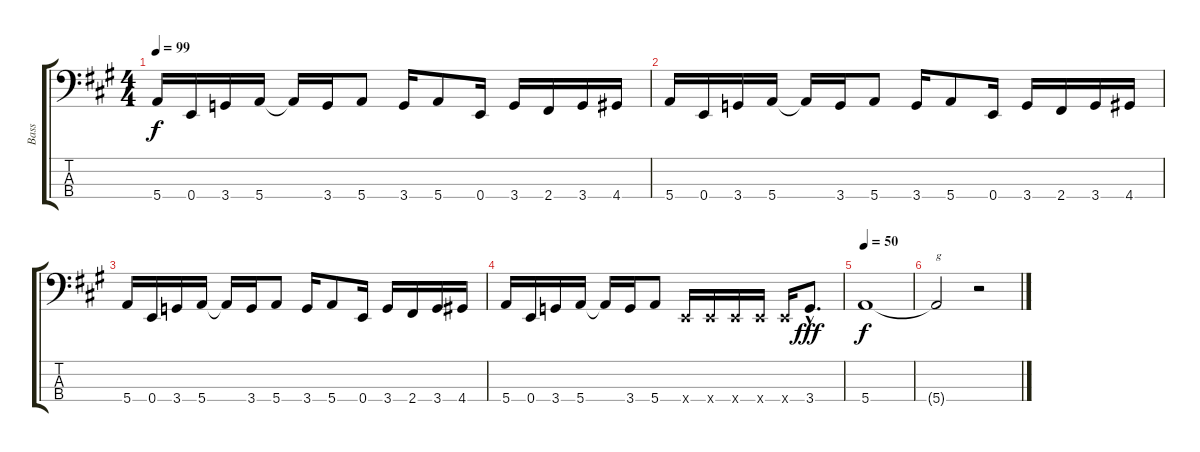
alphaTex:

\track ("Bass" "Bass") {instrument electricbasspick}
\staff {score tabs}
\tuning (G2 D2 A1 E1) {hide}
\ts (4 4)
\tempo 99
\clef f4
\ks a
5.4.16{dy f} 0.4.16 3.4.16 5.4.16 5.4{t}.16 3.4.16 5.4.8 3.4.16 5.4.8 0.4.16 3.4.16 2.4.16 3.4.16 4.4.16 |
5.4.16 0.4.16 3.4.16 5.4.16 5.4{t}.16 3.4.16 5.4.8 3.4.16 5.4.8 0.4.16 3.4.16 2.4.16 3.4.16 4.4.16 |
5.4.16 0.4.16 3.4.16 5.4.16 5.4{t}.16 3.4.16 5.4.8 3.4.16 5.4.8 0.4.16 3.4.16 2.4.16 3.4.16 4.4.16 |
5.4.16 0.4.16 3.4.16 5.4.16 5.4{t}.16 3.4.16 5.4.8 0.4{x}.16 0.4{x}.16 0.4{x}.16 0.4{x}.16 0.4{x}.16 3.4{hac}.8{d dy fff} |
\tempo 50
5.4.1{dy f} |
5.4{t}.2{txt "g"} r.2
